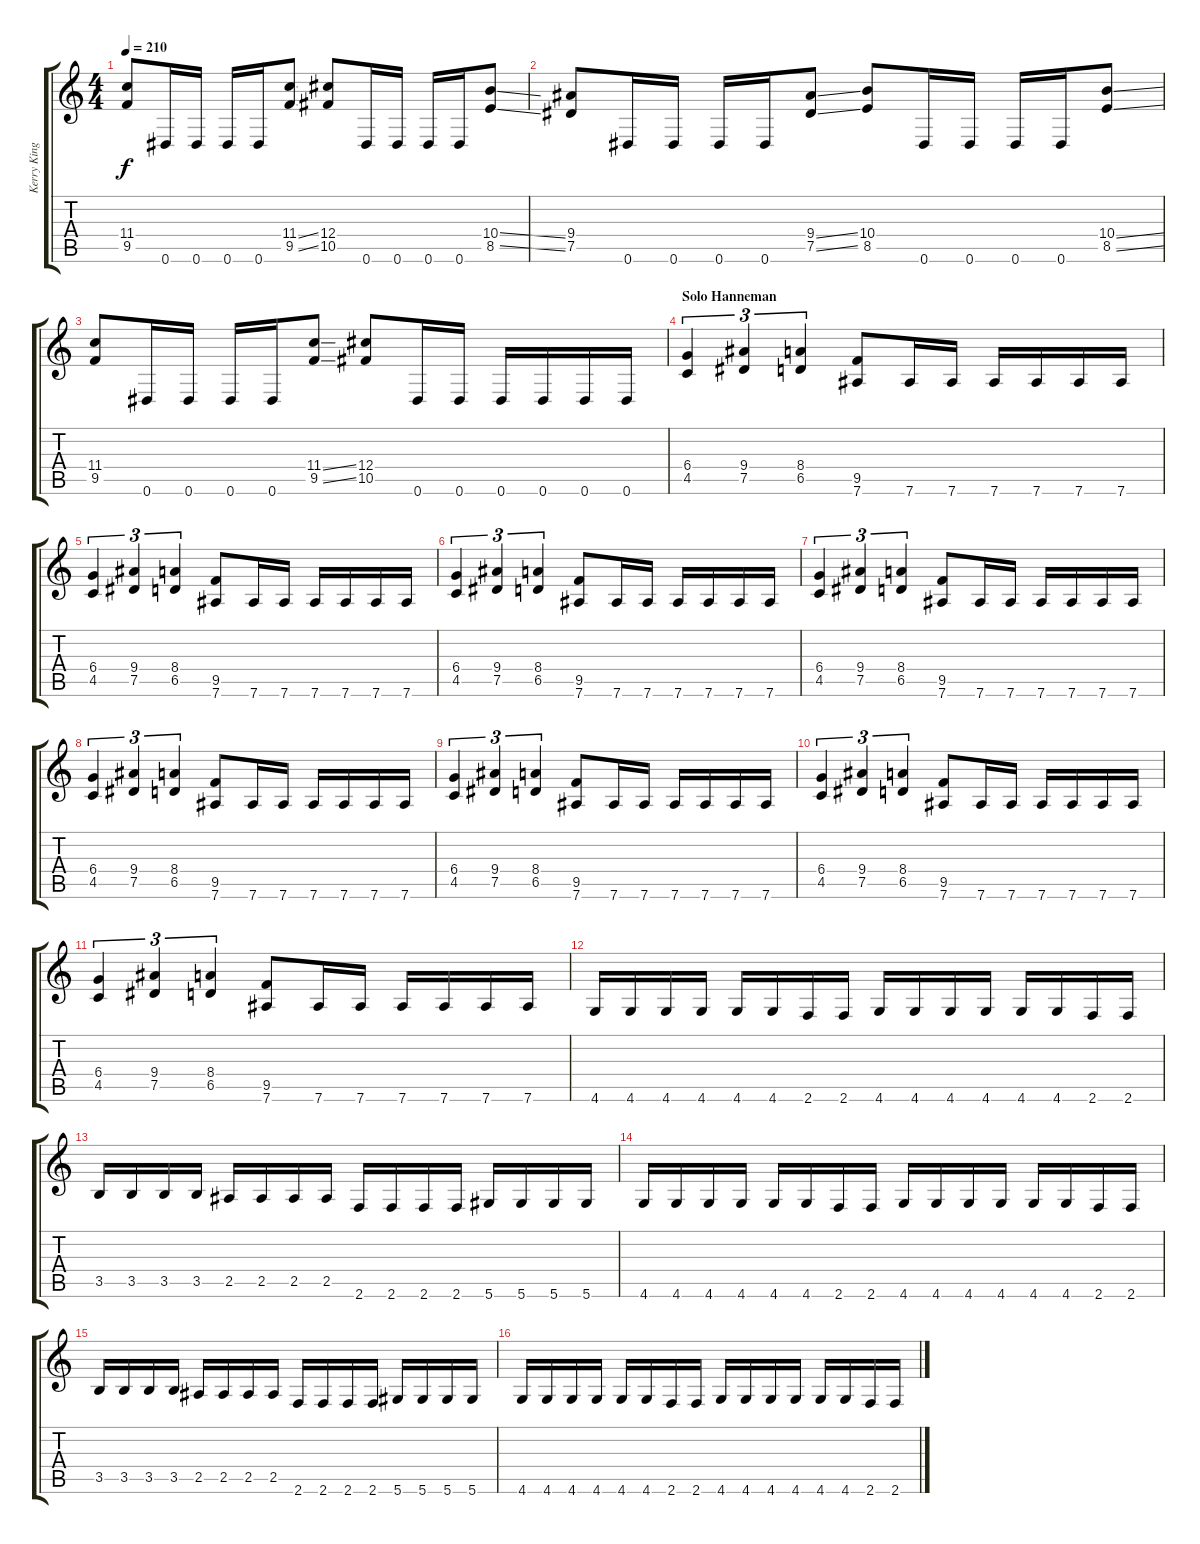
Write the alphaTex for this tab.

\track ("Kerry King" "Kerry King") {instrument distortionguitar}
\staff {score tabs}
\tuning (Eb4 Bb3 Gb3 Db3 Ab2 Eb2) {hide}
\ts (4 4)
\tempo 210
\clef g2
\ks c
(11.4 9.5).8{dy f} 0.6.16 0.6.16 0.6.16 0.6.16 (11.4{ss} 9.5{ss}).8 (12.4 10.5).8 0.6.16 0.6.16 0.6.16 0.6.16 (10.4{ss} 8.5{ss}).8 |
(9.4 7.5).8 0.6.16 0.6.16 0.6.16 0.6.16 (9.4{ss} 7.5{ss}).8 (10.4 8.5).8 0.6.16 0.6.16 0.6.16 0.6.16 (10.4{ss} 8.5{ss}).8 |
(11.4 9.5).8 0.6.16 0.6.16 0.6.16 0.6.16 (11.4{ss} 9.5{ss}).8 (12.4 10.5).8 0.6.16 0.6.16 0.6.16 0.6.16 0.6.16 0.6.16 |
\section ("" "Solo Hanneman")
(6.4 4.5).4{tu (3 2)} (9.4 7.5).4{tu (3 2)} (8.4 6.5).4{tu (3 2)} (9.5 7.6).8 7.6.16 7.6.16 7.6.16 7.6.16 7.6.16 7.6.16 |
(6.4 4.5).4{tu (3 2)} (9.4 7.5).4{tu (3 2)} (8.4 6.5).4{tu (3 2)} (9.5 7.6).8 7.6.16 7.6.16 7.6.16 7.6.16 7.6.16 7.6.16 |
(6.4 4.5).4{tu (3 2)} (9.4 7.5).4{tu (3 2)} (8.4 6.5).4{tu (3 2)} (9.5 7.6).8 7.6.16 7.6.16 7.6.16 7.6.16 7.6.16 7.6.16 |
(6.4 4.5).4{tu (3 2)} (9.4 7.5).4{tu (3 2)} (8.4 6.5).4{tu (3 2)} (9.5 7.6).8 7.6.16 7.6.16 7.6.16 7.6.16 7.6.16 7.6.16 |
(6.4 4.5).4{tu (3 2)} (9.4 7.5).4{tu (3 2)} (8.4 6.5).4{tu (3 2)} (9.5 7.6).8 7.6.16 7.6.16 7.6.16 7.6.16 7.6.16 7.6.16 |
(6.4 4.5).4{tu (3 2)} (9.4 7.5).4{tu (3 2)} (8.4 6.5).4{tu (3 2)} (9.5 7.6).8 7.6.16 7.6.16 7.6.16 7.6.16 7.6.16 7.6.16 |
(6.4 4.5).4{tu (3 2)} (9.4 7.5).4{tu (3 2)} (8.4 6.5).4{tu (3 2)} (9.5 7.6).8 7.6.16 7.6.16 7.6.16 7.6.16 7.6.16 7.6.16 |
(6.4 4.5).4{tu (3 2)} (9.4 7.5).4{tu (3 2)} (8.4 6.5).4{tu (3 2)} (9.5 7.6).8 7.6.16 7.6.16 7.6.16 7.6.16 7.6.16 7.6.16 |
4.6.16 4.6.16 4.6.16 4.6.16 4.6.16 4.6.16 2.6.16 2.6.16 4.6.16 4.6.16 4.6.16 4.6.16 4.6.16 4.6.16 2.6.16 2.6.16 |
3.5.16 3.5.16 3.5.16 3.5.16 2.5.16 2.5.16 2.5.16 2.5.16 2.6.16 2.6.16 2.6.16 2.6.16 5.6.16 5.6.16 5.6.16 5.6.16 |
4.6.16 4.6.16 4.6.16 4.6.16 4.6.16 4.6.16 2.6.16 2.6.16 4.6.16 4.6.16 4.6.16 4.6.16 4.6.16 4.6.16 2.6.16 2.6.16 |
3.5.16 3.5.16 3.5.16 3.5.16 2.5.16 2.5.16 2.5.16 2.5.16 2.6.16 2.6.16 2.6.16 2.6.16 5.6.16 5.6.16 5.6.16 5.6.16 |
4.6.16 4.6.16 4.6.16 4.6.16 4.6.16 4.6.16 2.6.16 2.6.16 4.6.16 4.6.16 4.6.16 4.6.16 4.6.16 4.6.16 2.6.16 2.6.16
